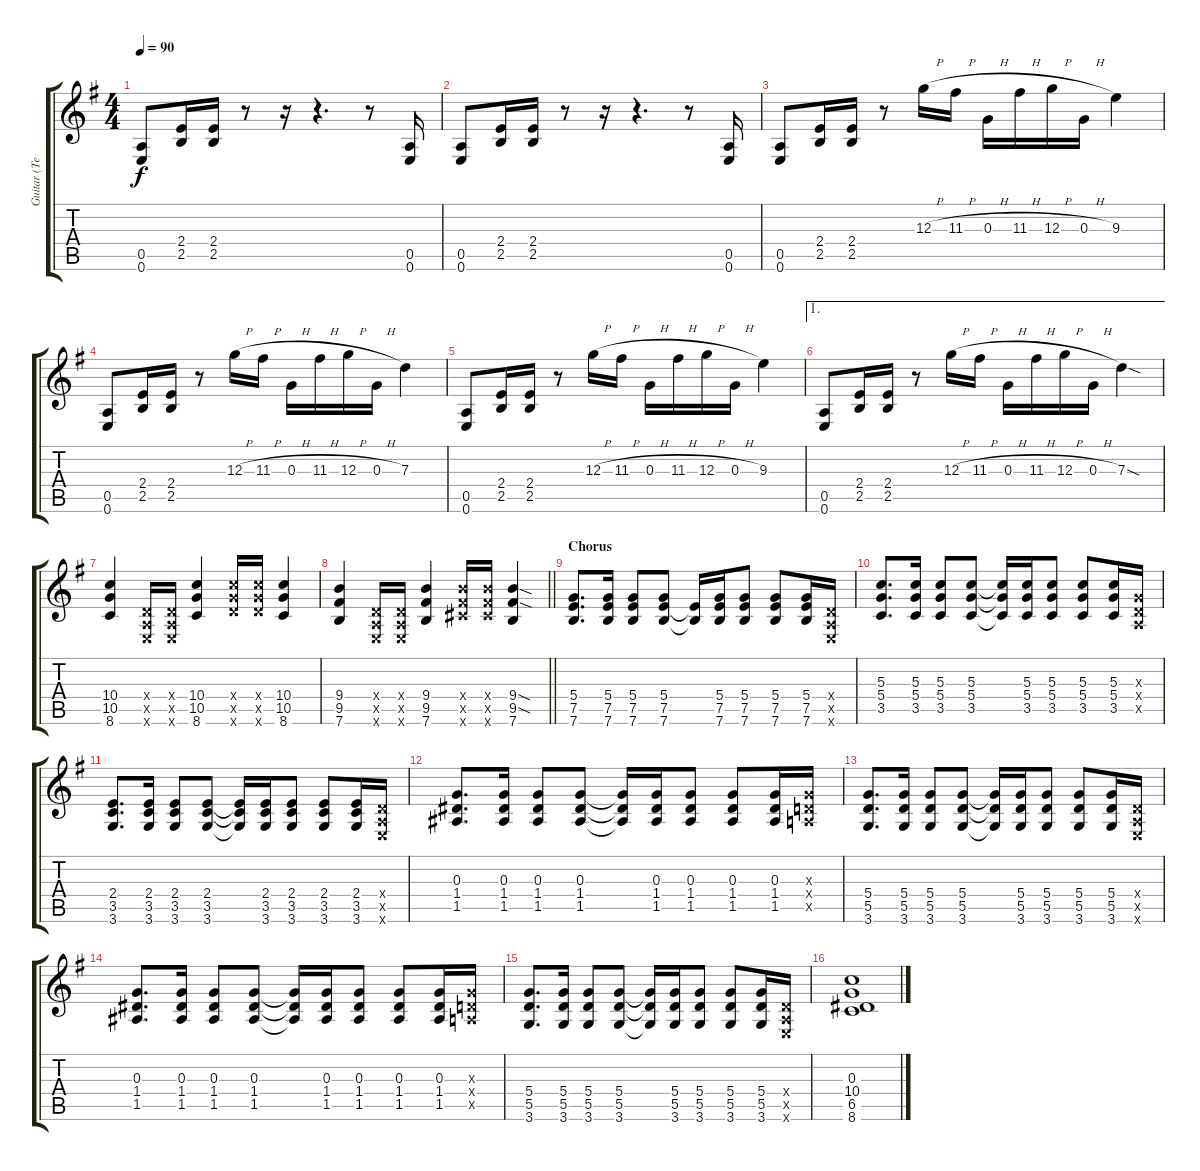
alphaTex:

\track ("Guitar (Terry Balsamo)" "Guitar (Te") {instrument overdrivenguitar}
\staff {score tabs}
\tuning (E4 B3 G3 D3 A2 E2) {hide}
\ts (4 4)
\tempo 90
\clef g2
\ks g
(0.5 0.6).8{dy f} (2.4 2.5).16 (2.4 2.5).16 r.8 r.16 r.4{d} r.8 (0.5 0.6).16 |
(0.5 0.6).8 (2.4 2.5).16 (2.4 2.5).16 r.8 r.16 r.4{d} r.8 (0.5 0.6).16 |
(0.5 0.6).8 (2.4 2.5).16 (2.4 2.5).16 r.8 12.3{h}.16 11.3{h}.16 0.3{h}.16 11.3{h}.16 12.3{h}.16 0.3{h}.16 9.3.4 |
(0.5 0.6).8 (2.4 2.5).16 (2.4 2.5).16 r.8 12.3{h}.16 11.3{h}.16 0.3{h}.16 11.3{h}.16 12.3{h}.16 0.3{h}.16 7.3.4 |
(0.5 0.6).8 (2.4 2.5).16 (2.4 2.5).16 r.8 12.3{h}.16 11.3{h}.16 0.3{h}.16 11.3{h}.16 12.3{h}.16 0.3{h}.16 9.3.4 |
\ae 1
(0.5 0.6).8 (2.4 2.5).16 (2.4 2.5).16 r.8 12.3{h}.16 11.3{h}.16 0.3{h}.16 11.3{h}.16 12.3{h}.16 0.3{h}.16 7.3{sod}.4 |
(10.4 10.5 8.6).4 (0.4{x} 0.5{x} 0.6{x}).16 (0.4{x} 0.5{x} 0.6{x}).16 (10.4 10.5 8.6).4 (10.4{x} 10.5{x} 10.6{x}).16 (10.4{x} 10.5{x} 10.6{x}).16 (10.4 10.5 8.6).4 |
\barLineRight lightlight
(9.4 9.5 7.6).4 (0.4{x} 0.5{x} 0.6{x}).16 (0.4{x} 0.5{x} 0.6{x}).16 (9.4 9.5 7.6).4 (9.4{x} 9.5{x} 9.6{x}).16 (9.4{x} 9.5{x} 9.6{x}).16 (9.4{sod} 9.5{sod} 7.6).4 |
\section ("" "Chorus")
(5.4 7.5 7.6).8{d} (5.4 7.5 7.6).16 (5.4 7.5 7.6).8 (5.4 7.5 7.6).8 (7.5{t} 7.6{t}).16 (5.4 7.5 7.6).16 (5.4 7.5 7.6).8 (5.4 7.5 7.6).8 (5.4 7.5 7.6).16 (0.4{x} 0.5{x} 0.6{x}).16 |
(5.3 5.4 3.5).8{d} (5.3 5.4 3.5).16 (5.3 5.4 3.5).8 (5.3 5.4 3.5).8 (5.3{t} 5.4{t} 3.5{t}).16 (5.3 5.4 3.5).16 (5.3 5.4 3.5).8 (5.3 5.4 3.5).8 (5.3 5.4 3.5).16 (0.3{x} 0.4{x} 0.5{x}).16 |
(2.4 3.5 3.6).8{d} (2.4 3.5 3.6).16 (2.4 3.5 3.6).8 (2.4 3.5 3.6).8 (2.4{t} 3.5{t} 3.6{t}).16 (2.4 3.5 3.6).16 (2.4 3.5 3.6).8 (2.4 3.5 3.6).8 (2.4 3.5 3.6).16 (0.4{x} 0.5{x} 0.6{x}).16 |
(0.3 1.4 1.5).8{d} (0.3 1.4 1.5).16 (0.3 1.4 1.5).8 (0.3 1.4 1.5).8 (0.3{t} 1.4{t} 1.5{t}).16 (0.3 1.4 1.5).16 (0.3 1.4 1.5).8 (0.3 1.4 1.5).8 (0.3 1.4 1.5).16 (0.3{x} 0.4{x} 0.5{x}).16 |
(5.4 5.5 3.6).8{d} (5.4 5.5 3.6).16 (5.4 5.5 3.6).8 (5.4 5.5 3.6).8 (5.4{t} 5.5{t} 3.6{t}).16 (5.4 5.5 3.6).16 (5.4 5.5 3.6).8 (5.4 5.5 3.6).8 (5.4 5.5 3.6).16 (0.4{x} 0.5{x} 0.6{x}).16 |
(0.3 1.4 1.5).8{d} (0.3 1.4 1.5).16 (0.3 1.4 1.5).8 (0.3 1.4 1.5).8 (0.3{t} 1.4{t} 1.5{t}).16 (0.3 1.4 1.5).16 (0.3 1.4 1.5).8 (0.3 1.4 1.5).8 (0.3 1.4 1.5).16 (0.3{x} 0.4{x} 0.5{x}).16 |
(5.4 5.5 3.6).8{d} (5.4 5.5 3.6).16 (5.4 5.5 3.6).8 (5.4 5.5 3.6).8 (5.4{t} 5.5{t} 3.6{t}).16 (5.4 5.5 3.6).16 (5.4 5.5 3.6).8 (5.4 5.5 3.6).8 (5.4 5.5 3.6).16 (0.4{x} 0.5{x} 0.6{x}).16 |
(0.3 10.4 6.5 8.6).1
